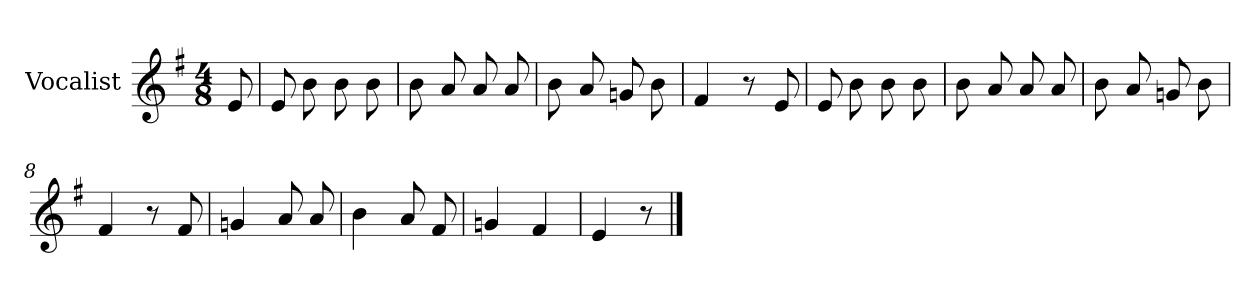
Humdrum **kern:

**kern
*part1
*staff1
*I"Vocalist
*k[f#]
*e:
*M4/8
=
8e
=1
8e
8b
8b
8b
=2
8b
8a
8a
8a
=3
8b
8a
8gn
8b
=4
4f#
8r
8e
=5
8e
8b
8b
8b
=6
8b
8a
8a
8a
=7
8b
8a
8gn
8b
=8
4f#
8r
8f#
=9
4gn
8a
8a
=10
4b
8a
8f#
=11
4gn
4f#
=12
4e
8r
==
*-
